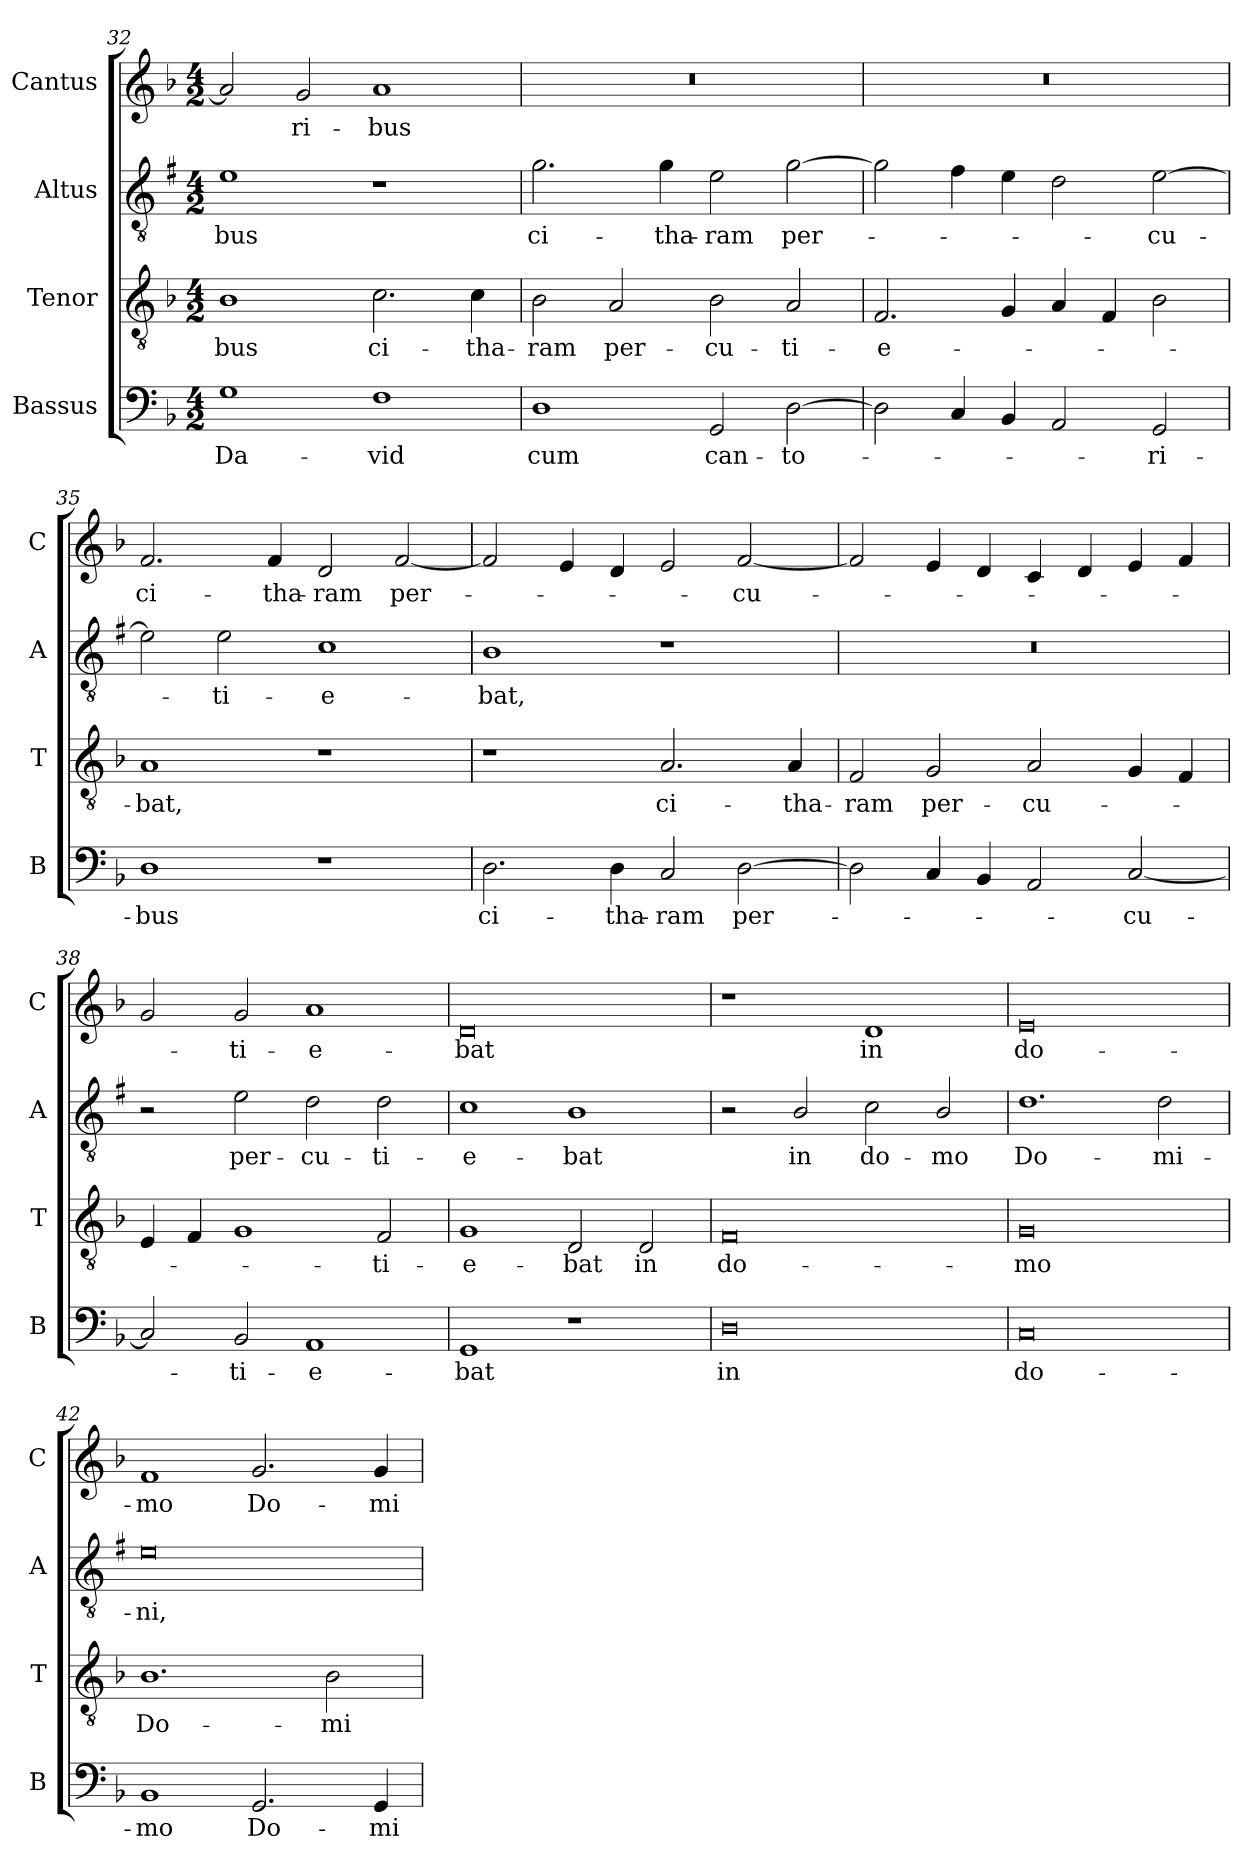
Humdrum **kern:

**kern	**text	**kern	**text	**kern	**text	**kern	**text
*part4	*part4	*part3	*part3	*part2	*part2	*part1	*part1
*staff4	*staff4	*staff3	*staff3	*staff2	*staff2	*staff1	*staff1
*I"Bassus	*	*I"Tenor	*	*I"Altus	*	*I"Cantus	*
*I'B	*	*I'T	*	*I'A	*	*I'C	*
*clefF4	*	*clefGv2	*	*clefGv2	*	*clefG2	*
*	*	*	*	*ITrd1c2	*	*	*
*k[b-]	*	*k[b-]	*	*k[b-]	*	*k[b-]	*
*F:	*	*F:	*	*F:	*	*F:	*
*M4/2	*	*M4/2	*	*M4/2	*	*M4/2	*
=32	=32	=32	=32	=32	=32	=32	=32
!	!LO:LY:b	!	!LO:LY:b	!	!LO:LY:b	!	!
1G	Da-	1B-	-bus	1d	-bus	2a/]	.
!	!	!	!	!	!	!	!LO:LY:b
.	.	.	.	.	.	2g/	-ri-
!	!LO:LY:b	!	!LO:LY:b	!	!	!	!LO:LY:b
1F	-vid	2.c\	ci-	1r	.	1a	-bus
!	!	!	!LO:LY:b	!	!	!	!
.	.	4c\	-tha-	.	.	.	.
=33	=33	=33	=33	=33	=33	=33	=33
!	!LO:LY:b	!	!LO:LY:b	!	!LO:LY:b	!	!
1D	cum	2B-\	-ram	2.f\	ci-	0r	.
!	!	!	!LO:LY:b	!	!	!	!
.	.	2A/	per-	.	.	.	.
!	!	!	!	!	!LO:LY:b	!	!
.	.	.	.	4f\	-tha-	.	.
!	!LO:LY:b	!	!LO:LY:b	!	!LO:LY:b	!	!
2GG/	can-	2B-\	-cu-	2d\	-ram	.	.
!	!LO:LY:b	!	!LO:LY:b	!	!LO:LY:b	!	!
[2D\	-to-	2A/	-ti-	[2f\	per-	.	.
=34	=34	=34	=34	=34	=34	=34	=34
!	!	!	!LO:LY:b	!	!	!	!
2D\]	.	2.F/	-e-	2f\]	.	0r	.
4C/	.	.	.	4e\	.	.	.
4BB-/	.	4G/	.	4d\	.	.	.
2AA/	.	4A/	.	2c\	.	.	.
.	.	4F/	.	.	.	.	.
!	!LO:LY:b	!	!	!	!LO:LY:b	!	!
2GG/	-ri-	2B-\	.	[2d\	-cu-	.	.
=35	=35	=35	=35	=35	=35	=35	=35
!	!LO:LY:b	!	!LO:LY:b	!	!	!	!LO:LY:b
1D	-bus	1A	-bat,	2d\]	.	2.f/	ci-
!	!	!	!	!	!LO:LY:b	!	!
.	.	.	.	2d\	-ti-	.	.
!	!	!	!	!	!	!	!LO:LY:b
.	.	.	.	.	.	4f/	-tha-
!	!	!	!	!	!LO:LY:b	!	!LO:LY:b
1r	.	1r	.	1B-	-e-	2d/	-ram
!	!	!	!	!	!	!	!LO:LY:b
.	.	.	.	.	.	[2f/	per-
!!LO:LB:g=z
=36	=36	=36	=36	=36	=36	=36	=36
!	!LO:LY:b	!	!	!	!LO:LY:b	!	!
2.D\	ci-	1r	.	1A	-bat,	2f/]	.
.	.	.	.	.	.	4e/	.
!	!LO:LY:b	!	!	!	!	!	!
4D\	-tha-	.	.	.	.	4d/	.
!	!LO:LY:b	!	!LO:LY:b	!	!	!	!
2C/	-ram	2.A/	ci-	1r	.	2e/	.
!	!LO:LY:b	!	!	!	!	!	!LO:LY:b
[2D\	per-	.	.	.	.	[2f/	-cu-
!	!	!	!LO:LY:b	!	!	!	!
.	.	4A/	-tha-	.	.	.	.
=37	=37	=37	=37	=37	=37	=37	=37
!	!	!	!LO:LY:b	!	!	!	!
2D\]	.	2F/	-ram	0r	.	2f/]	.
!	!	!	!LO:LY:b	!	!	!	!
4C/	.	2G/	per-	.	.	4e/	.
4BB-/	.	.	.	.	.	4d/	.
!	!	!	!LO:LY:b	!	!	!	!
2AA/	.	2A/	-cu-	.	.	4c/	.
.	.	.	.	.	.	4d/	.
!	!LO:LY:b	!	!	!	!	!	!
[2C/	-cu-	4G/	.	.	.	4e/	.
.	.	4F/	.	.	.	4f/	.
=38	=38	=38	=38	=38	=38	=38	=38
2C/]	.	4E/	.	2r	.	2g/	.
.	.	4F/	.	.	.	.	.
!	!LO:LY:b	!	!	!	!LO:LY:b	!	!LO:LY:b
2BB-/	-ti-	1G	.	2d\	per-	2g/	-ti-
!	!LO:LY:b	!	!	!	!LO:LY:b	!	!LO:LY:b
1AA	-e-	.	.	2c\	-cu-	1a	-e-
!	!	!	!LO:LY:b	!	!LO:LY:b	!	!
.	.	2F/	-ti-	2c\	-ti-	.	.
=39	=39	=39	=39	=39	=39	=39	=39
!	!LO:LY:b	!	!LO:LY:b	!	!LO:LY:b	!	!LO:LY:b
1GG	-bat	1G	-e-	1B-	-e-	0d	-bat
!	!	!	!LO:LY:b	!	!LO:LY:b	!	!
1r	.	2D/	-bat	1A	-bat	.	.
!	!	!	!LO:LY:b	!	!	!	!
.	.	2D/	in	.	.	.	.
=40	=40	=40	=40	=40	=40	=40	=40
!	!LO:LY:b	!	!LO:LY:b	!	!	!	!
0D	in	0F	do-	2r	.	1r	.
!	!	!	!	!	!LO:LY:b	!	!
.	.	.	.	2A/	in	.	.
!	!	!	!	!	!LO:LY:b	!	!LO:LY:b
.	.	.	.	2B-\	do-	1d	in
!	!	!	!	!	!LO:LY:b	!	!
.	.	.	.	2A/	-mo	.	.
!!LO:PB:g=z
=41	=41	=41	=41	=41	=41	=41	=41
!	!LO:LY:b	!	!LO:LY:b	!	!LO:LY:b	!	!LO:LY:b
0C	do-	0G	-mo	1.c	Do-	0e	do-
!	!	!	!	!	!LO:LY:b	!	!
.	.	.	.	2c\	-mi-	.	.
=42	=42	=42	=42	=42	=42	=42	=42
!	!LO:LY:b	!	!LO:LY:b	!	!LO:LY:b	!	!LO:LY:b
1BB-	-mo	1.B-	Do-	0d	-ni,	1f	-mo
!	!LO:LY:b	!	!	!	!	!	!LO:LY:b
2.GG/	Do-	.	.	.	.	2.g/	Do-
!	!	!	!LO:LY:b	!	!	!	!
.	.	2B-\	-mi-	.	.	.	.
!	!LO:LY:b	!	!	!	!	!	!LO:LY:b
4GG/	-mi-	.	.	.	.	4g/	-mi-
=	=	=	=	=	=	=	=
*-	*-	*-	*-	*-	*-	*-	*-
